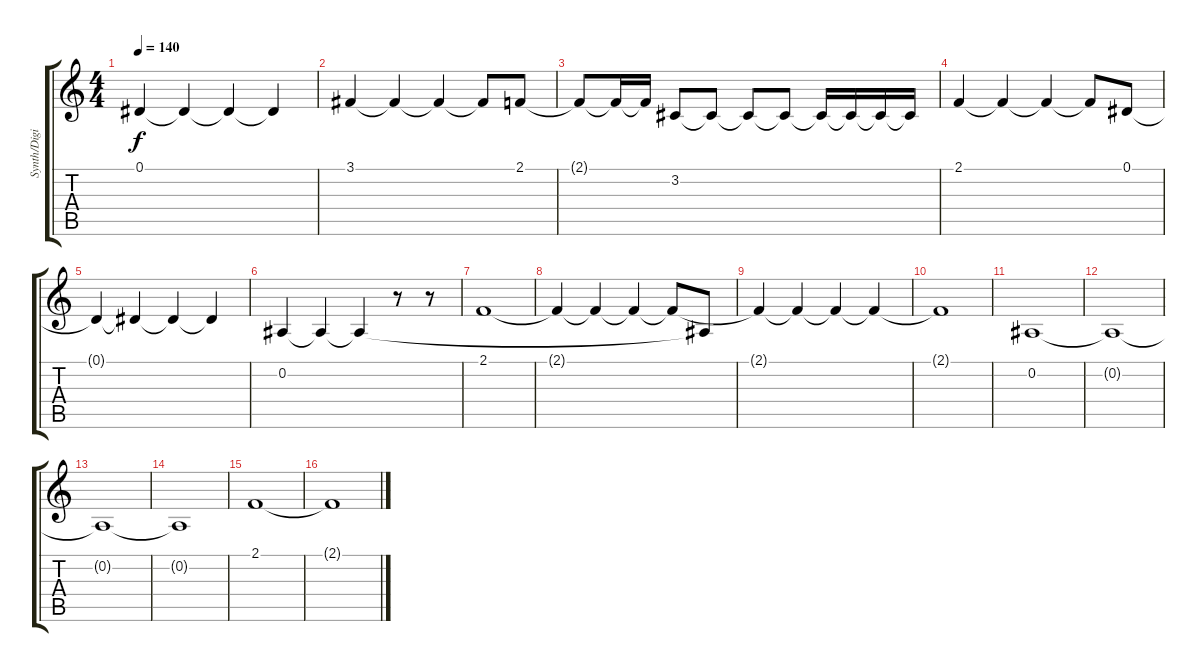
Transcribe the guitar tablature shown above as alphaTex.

\track ("Synth/Digitech Whammy solo" "Synth/Digi") {instrument lead1square}
\staff {score tabs}
\tuning (Eb4 Bb3 Gb3 Db3 Ab2 Eb2) {hide}
\ts (4 4)
\tempo 140
\clef g2
\ks c
0.1{t}.4{dy f} 0.1{t}.4 0.1{t}.4 0.1{t}.4 |
3.1.4 3.1{t}.4 3.1{t}.4 3.1{t}.8 2.1.8 |
2.1{t}.8 2.1{t}.16 2.1{t}.16 3.2.8 3.2{t}.8 3.2{t}.8 3.2{t}.8 3.2{t}.16 3.2{t}.16 3.2{t}.16 3.2{t}.16 |
2.1.4 2.1{t}.4 2.1{t}.4 2.1{t}.8 0.1.8 |
0.1{t}.4 0.1{t}.4 0.1{t}.4 0.1{t}.4 |
0.2.4 0.2{t}.4 0.2{t}.4 r.8 r.8 |
2.1.1 |
2.1{t}.4 2.1{t}.4 2.1{t}.4 2.1{t}.8 0.2{t}.8 |
2.1{t}.4 2.1{t}.4 2.1{t}.4 2.1{t}.4 |
2.1{t}.1 |
0.2.1 |
0.2{t}.1 |
0.2{t}.1 |
0.2{t}.1 |
2.1.1 |
2.1{t}.1
